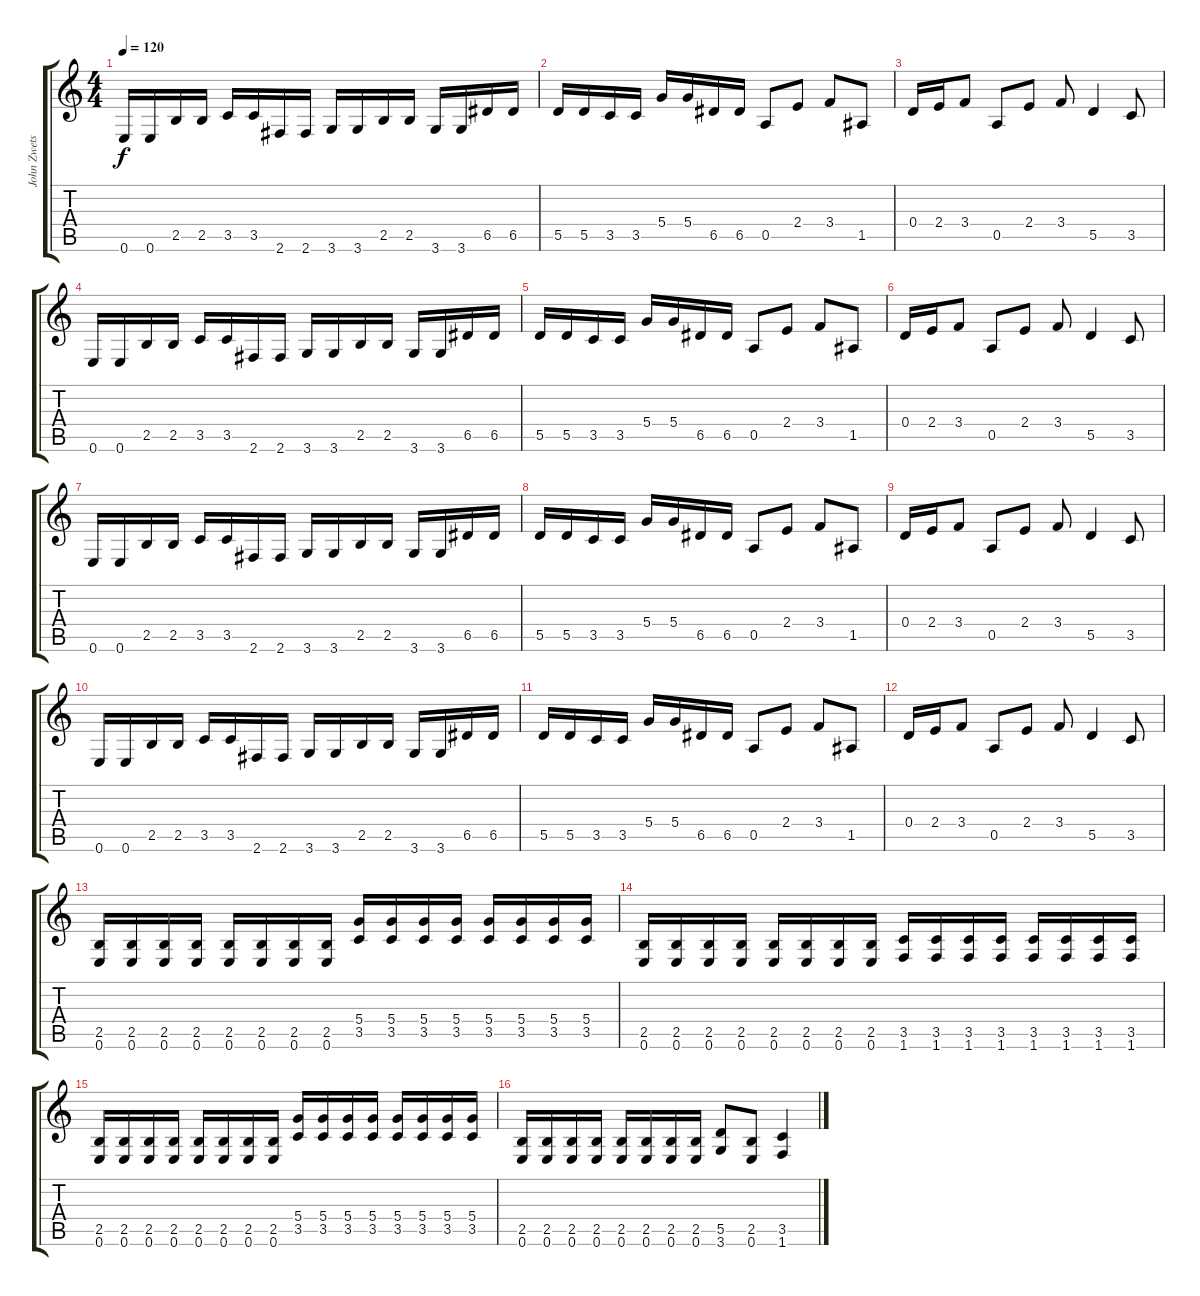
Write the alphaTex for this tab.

\track ("John Zwetsloot (Rhythme)" "John Zwets") {instrument overdrivenguitar}
\staff {score tabs}
\tuning (E4 B3 G3 D3 A2 E2) {hide}
\ts (4 4)
\tempo 120
\clef g2
\ks c
0.6.16{dy f volume 12} 0.6.16 2.5.16 2.5.16 3.5.16 3.5.16 2.6.16 2.6.16 3.6.16 3.6.16 2.5.16 2.5.16 3.6.16 3.6.16 6.5.16 6.5.16 |
5.5.16 5.5.16 3.5.16 3.5.16 5.4.16 5.4.16 6.5.16 6.5.16 0.5.8 2.4.8 3.4.8 1.5.8 |
0.4.16 2.4.16 3.4.8 0.5.8 2.4.8 3.4.8 5.5.4 3.5.8 |
0.6.16 0.6.16 2.5.16 2.5.16 3.5.16 3.5.16 2.6.16 2.6.16 3.6.16 3.6.16 2.5.16 2.5.16 3.6.16 3.6.16 6.5.16 6.5.16 |
5.5.16 5.5.16 3.5.16 3.5.16 5.4.16 5.4.16 6.5.16 6.5.16 0.5.8 2.4.8 3.4.8 1.5.8 |
0.4.16 2.4.16 3.4.8 0.5.8 2.4.8 3.4.8 5.5.4 3.5.8 |
0.6.16 0.6.16 2.5.16 2.5.16 3.5.16 3.5.16 2.6.16 2.6.16 3.6.16 3.6.16 2.5.16 2.5.16 3.6.16 3.6.16 6.5.16 6.5.16 |
5.5.16 5.5.16 3.5.16 3.5.16 5.4.16 5.4.16 6.5.16 6.5.16 0.5.8 2.4.8 3.4.8 1.5.8 |
0.4.16 2.4.16 3.4.8 0.5.8 2.4.8 3.4.8 5.5.4 3.5.8 |
0.6.16 0.6.16 2.5.16 2.5.16 3.5.16 3.5.16 2.6.16 2.6.16 3.6.16 3.6.16 2.5.16 2.5.16 3.6.16 3.6.16 6.5.16 6.5.16 |
5.5.16 5.5.16 3.5.16 3.5.16 5.4.16 5.4.16 6.5.16 6.5.16 0.5.8 2.4.8 3.4.8 1.5.8 |
0.4.16 2.4.16 3.4.8 0.5.8 2.4.8 3.4.8 5.5.4 3.5.8 |
(2.5 0.6).16{volume 13} (2.5 0.6).16 (2.5 0.6).16 (2.5 0.6).16 (2.5 0.6).16 (2.5 0.6).16 (2.5 0.6).16 (2.5 0.6).16 (5.4 3.5).16 (5.4 3.5).16 (5.4 3.5).16 (5.4 3.5).16 (5.4 3.5).16 (5.4 3.5).16 (5.4 3.5).16 (5.4 3.5).16 |
(2.5 0.6).16 (2.5 0.6).16 (2.5 0.6).16 (2.5 0.6).16 (2.5 0.6).16 (2.5 0.6).16 (2.5 0.6).16 (2.5 0.6).16 (3.5 1.6).16 (3.5 1.6).16 (3.5 1.6).16 (3.5 1.6).16 (3.5 1.6).16 (3.5 1.6).16 (3.5 1.6).16 (3.5 1.6).16 |
(2.5 0.6).16 (2.5 0.6).16 (2.5 0.6).16 (2.5 0.6).16 (2.5 0.6).16 (2.5 0.6).16 (2.5 0.6).16 (2.5 0.6).16 (5.4 3.5).16 (5.4 3.5).16 (5.4 3.5).16 (5.4 3.5).16 (5.4 3.5).16 (5.4 3.5).16 (5.4 3.5).16 (5.4 3.5).16 |
(2.5 0.6).16 (2.5 0.6).16 (2.5 0.6).16 (2.5 0.6).16 (2.5 0.6).16 (2.5 0.6).16 (2.5 0.6).16 (2.5 0.6).16 (5.5 3.6).8 (2.5 0.6).8 (3.5 1.6).4
